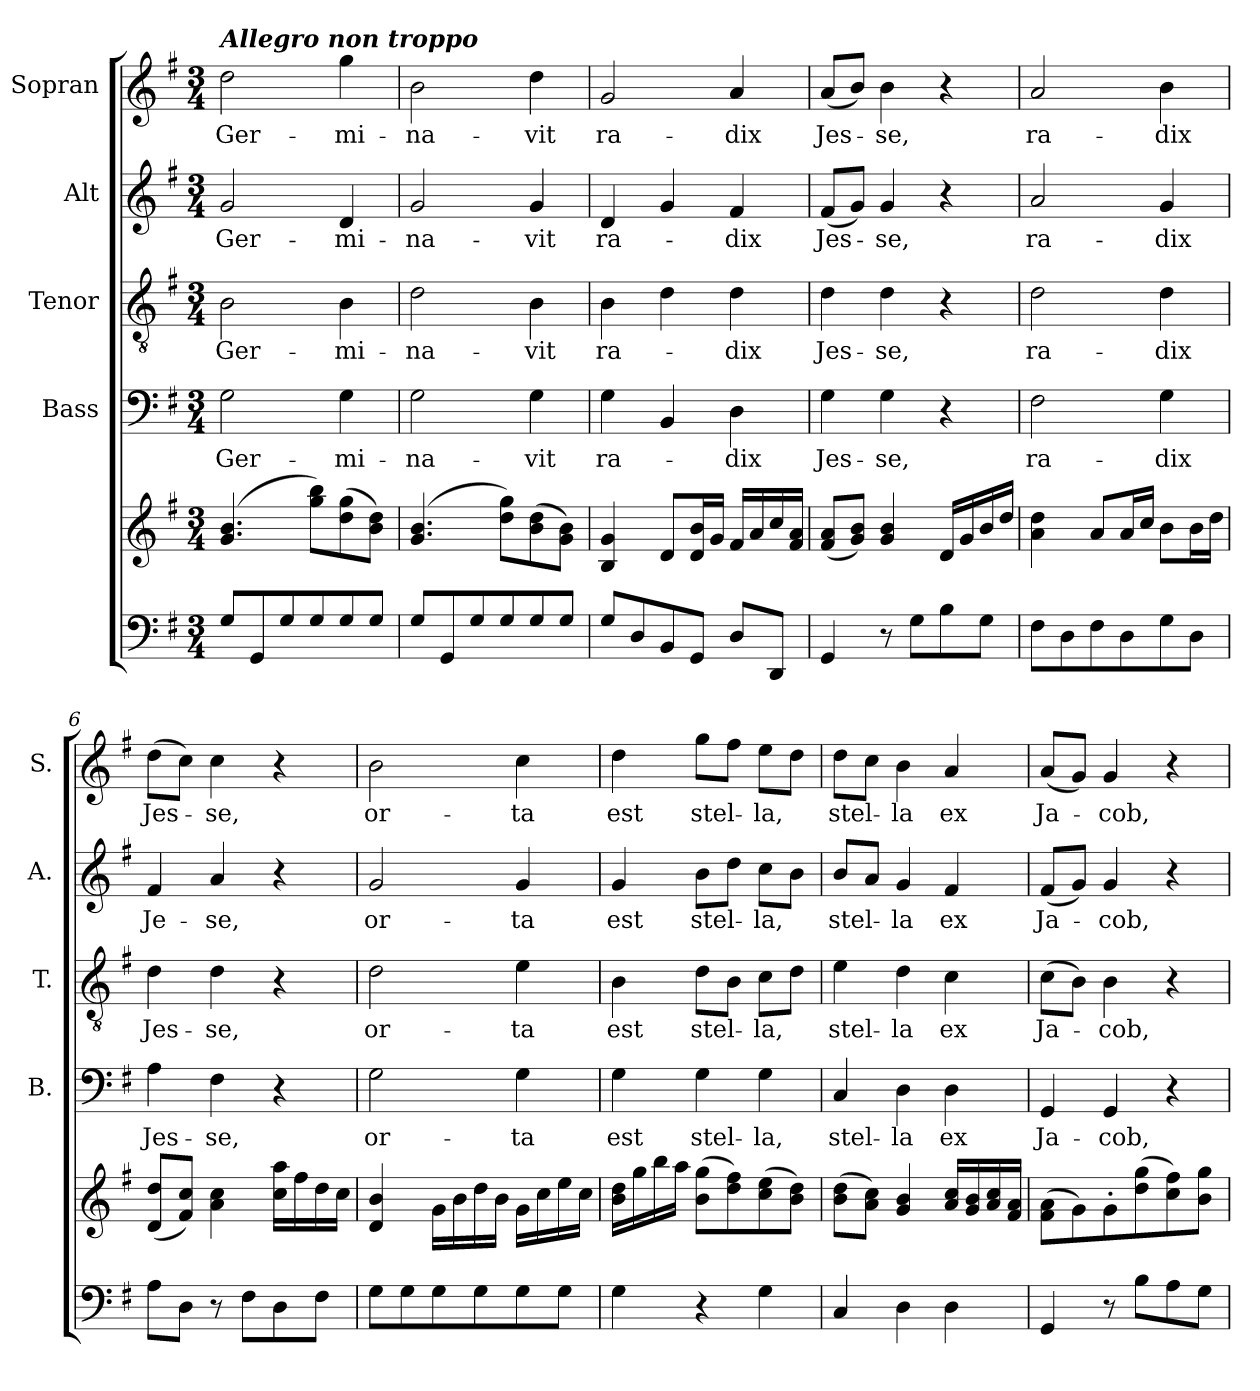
**kern	**kern	**kern	**text	**kern	**text	**kern	**text	**kern	**text
*part5	*part5	*part4	*part4	*part3	*part3	*part2	*part2	*part1	*part1
*staff6	*staff5	*staff4	*staff4	*staff3	*staff3	*staff2	*staff2	*staff1	*staff1
*	*	*I"Bass	*	*I"Tenor	*	*I"Alt	*	*I"Sopran	*
*	*	*I'B.	*	*I'T.	*	*I'A.	*	*I'S.	*
*clefF4	*clefG2	*clefF4	*	*clefGv2	*	*clefG2	*	*clefG2	*
*k[f#]	*k[f#]	*k[f#]	*	*k[f#]	*	*k[f#]	*	*k[f#]	*
*G:	*G:	*G:	*	*G:	*	*G:	*	*G:	*
*M3/4	*M3/4	*M3/4	*	*M3/4	*	*M3/4	*	*M3/4	*
=1	=1	=1	=1	=1	=1	=1	=1	=1	=1
!	!	!	!	!	!	!	!	!LO:TX:a:Bi:t=Allegro non troppo	!
!	!	!	!LO:LY:b	!	!LO:LY:b	!	!LO:LY:b	!	!LO:LY:b
8G/L	(4.g/ 4.b/	2G\	Ger-	2B\	Ger-	2g/	Ger-	2dd\	Ger-
8GG/	.	.	.	.	.	.	.	.	.
8G/	.	.	.	.	.	.	.	.	.
8G/	8gg\ 8bb\L)	.	.	.	.	.	.	.	.
!	!	!	!LO:LY:b	!	!LO:LY:b	!	!LO:LY:b	!	!LO:LY:b
8G/	(>8dd\ 8gg\	4G\	-mi-	4B\	-mi-	4d/	-mi-	4gg\	-mi-
8G/J	8b\ 8dd\J)	.	.	.	.	.	.	.	.
=2	=2	=2	=2	=2	=2	=2	=2	=2	=2
!	!	!	!LO:LY:b	!	!LO:LY:b	!	!LO:LY:b	!	!LO:LY:b
8G/L	(4.g/ 4.b/	2G\	-na-	2d\	-na-	2g/	-na-	2b\	-na-
8GG/	.	.	.	.	.	.	.	.	.
8G/	.	.	.	.	.	.	.	.	.
8G/	8dd\ 8gg\L)	.	.	.	.	.	.	.	.
!	!	!	!LO:LY:b	!	!LO:LY:b	!	!LO:LY:b	!	!LO:LY:b
8G/	(>8b\ 8dd\	4G\	-vit	4B\	-vit	4g/	-vit	4dd\	-vit
8G/J	8g\ 8b\J)	.	.	.	.	.	.	.	.
=3	=3	=3	=3	=3	=3	=3	=3	=3	=3
!	!	!	!LO:LY:b	!	!LO:LY:b	!	!LO:LY:b	!	!LO:LY:b
8G/L	4B/ 4g/	4G\	ra-	4B\	ra-	4d/	ra-	2g/	ra-
8D/	.	.	.	.	.	.	.	.	.
8BB/	8d/L	4BB/	.	4d\	.	4g/	.	.	.
8GG/J	16d/ 16b/L	.	.	.	.	.	.	.	.
.	16g/JJ	.	.	.	.	.	.	.	.
!	!	!	!LO:LY:b	!	!LO:LY:b	!	!LO:LY:b	!	!LO:LY:b
8D/L	16f#/LL	4D\	-dix	4d\	-dix	4f#/	-dix	4a/	-dix
.	16a/	.	.	.	.	.	.	.	.
8DD/J	16cc/	.	.	.	.	.	.	.	.
.	16f#/ 16a/JJ	.	.	.	.	.	.	.	.
=4	=4	=4	=4	=4	=4	=4	=4	=4	=4
!	!	!	!LO:LY:b	!	!LO:LY:b	!	!LO:LY:b	!	!LO:LY:b
4GG/	(<8f#/ 8a/L	4G\	Jes-	4d\	Jes-	(<8f#/L	Jes-	(<8a/L	Jes-
.	8g/ 8b/J)	.	.	.	.	8g/J)	.	8b/J)	.
!	!	!	!LO:LY:b	!	!LO:LY:b	!	!LO:LY:b	!	!LO:LY:b
8r	4g/ 4b/	4G\	-se,	4d\	-se,	4g/	-se,	4b\	-se,
8G\L	.	.	.	.	.	.	.	.	.
8B\	16d/LL	4r	.	4r	.	4r	.	4r	.
.	16g/	.	.	.	.	.	.	.	.
8G\J	16b/	.	.	.	.	.	.	.	.
.	16dd/JJ	.	.	.	.	.	.	.	.
=5	=5	=5	=5	=5	=5	=5	=5	=5	=5
!	!	!	!LO:LY:b	!	!LO:LY:b	!	!LO:LY:b	!	!LO:LY:b
8F#\L	4a\ 4dd\	2F#\	ra-	2d\	ra-	2a/	ra-	2a/	ra-
8D\	.	.	.	.	.	.	.	.	.
8F#\	8a/L	.	.	.	.	.	.	.	.
8D\	16a/L	.	.	.	.	.	.	.	.
.	16cc/JJ	.	.	.	.	.	.	.	.
!	!	!	!LO:LY:b	!	!LO:LY:b	!	!LO:LY:b	!	!LO:LY:b
8G\	8b\L	4G\	-dix	4d\	-dix	4g/	-dix	4b\	-dix
8D\J	16b\L	.	.	.	.	.	.	.	.
.	16dd\JJ	.	.	.	.	.	.	.	.
!!LO:LB:g=z
=6	=6	=6	=6	=6	=6	=6	=6	=6	=6
!	!	!	!LO:LY:b	!	!LO:LY:b	!	!LO:LY:b	!	!LO:LY:b
8A\L	(<8d/ 8dd/L	4A\	Jes-	4d\	Jes-	4f#/	Je-	(>8dd\L	Jes-
8D\J	8f#/ 8cc/J)	.	.	.	.	.	.	8cc\J)	.
!	!	!	!LO:LY:b	!	!LO:LY:b	!	!LO:LY:b	!	!LO:LY:b
8r	4a\ 4cc\	4F#\	-se,	4d\	-se,	4a/	-se,	4cc\	-se,
8F#\L	.	.	.	.	.	.	.	.	.
8D\	16cc\ 16aa\LL	4r	.	4r	.	4r	.	4r	.
.	16ff#\	.	.	.	.	.	.	.	.
8F#\J	16dd\	.	.	.	.	.	.	.	.
.	16cc\JJ	.	.	.	.	.	.	.	.
=7	=7	=7	=7	=7	=7	=7	=7	=7	=7
!	!	!	!LO:LY:b	!	!LO:LY:b	!	!LO:LY:b	!	!LO:LY:b
8G\L	4d/ 4b/	2G\	or-	2d\	or-	2g/	or-	2b\	or-
8G\	.	.	.	.	.	.	.	.	.
8G\	16g\LL	.	.	.	.	.	.	.	.
.	16b\	.	.	.	.	.	.	.	.
8G\	16dd\	.	.	.	.	.	.	.	.
.	16b\JJ	.	.	.	.	.	.	.	.
!	!	!	!LO:LY:b	!	!LO:LY:b	!	!LO:LY:b	!	!LO:LY:b
8G\	16g\LL	4G\	-ta	4e\	-ta	4g/	-ta	4cc\	-ta
.	16cc\	.	.	.	.	.	.	.	.
8G\J	16ee\	.	.	.	.	.	.	.	.
.	16cc\JJ	.	.	.	.	.	.	.	.
=8	=8	=8	=8	=8	=8	=8	=8	=8	=8
!	!	!	!LO:LY:b	!	!LO:LY:b	!	!LO:LY:b	!	!LO:LY:b
4G\	16b\ 16dd\LL	4G\	est	4B\	est	4g/	est	4dd\	est
.	16gg\	.	.	.	.	.	.	.	.
.	16bb\	.	.	.	.	.	.	.	.
.	16aa\JJ	.	.	.	.	.	.	.	.
!	!	!	!LO:LY:b	!	!LO:LY:b	!	!LO:LY:b	!	!LO:LY:b
4r	(>8b\ 8gg\L	4G\	stel-	8d\L	stel-	8b\L	stel-	8gg\L	stel-
.	8dd\ 8ff#\)	.	.	8B\J	.	8dd\J	.	8ff#\J	.
!	!	!	!LO:LY:b	!	!LO:LY:b	!	!LO:LY:b	!	!LO:LY:b
4G\	(>8cc\ 8ee\	4G\	-la,	8c\L	-la,	8cc\L	-la,	8ee\L	-la,
.	8b\ 8dd\J)	.	.	8d\J	.	8b\J	.	8dd\J	.
=9	=9	=9	=9	=9	=9	=9	=9	=9	=9
!	!	!	!LO:LY:b	!	!LO:LY:b	!	!LO:LY:b	!	!LO:LY:b
4C/	(>8b\ 8dd\L	4C/	stel-	4e\	stel-	8b/L	stel-	8dd\L	stel-
.	8a\ 8cc\J)	.	.	.	.	8a/J	.	8cc\J	.
!	!	!	!LO:LY:b	!	!LO:LY:b	!	!LO:LY:b	!	!LO:LY:b
4D\	4g/ 4b/	4D\	-la	4d\	-la	4g/	-la	4b\	-la
!	!	!	!LO:LY:b	!	!LO:LY:b	!	!LO:LY:b	!	!LO:LY:b
4D\	16a/ 16cc/LL	4D\	ex	4c\	ex	4f#/	ex	4a/	ex
.	16g/ 16b/	.	.	.	.	.	.	.	.
.	16a/ 16cc/	.	.	.	.	.	.	.	.
.	16f#/ 16a/JJ	.	.	.	.	.	.	.	.
=10	=10	=10	=10	=10	=10	=10	=10	=10	=10
!	!	!	!LO:LY:b	!	!LO:LY:b	!	!LO:LY:b	!	!LO:LY:b
4GG/	(>8f#\ 8a\L	4GG/	Ja-	(>8c\L	Ja-	(<8f#/L	Ja-	(<8a/L	Ja-
.	8g\)	.	.	8B\J)	.	8g/J)	.	8g/J)	.
!	!	!	!LO:LY:b	!	!LO:LY:b	!	!LO:LY:b	!	!LO:LY:b
8r	8g'>\	4GG/	-cob,	4B\	-cob,	4g/	-cob,	4g/	-cob,
8B\L	(>8dd\ 8gg\	.	.	.	.	.	.	.	.
8A\	8cc\ 8ff#\)	4r	.	4r	.	4r	.	4r	.
8G\J	8b\ 8gg\J	.	.	.	.	.	.	.	.
=	=	=	=	=	=	=	=	=	=
*-	*-	*-	*-	*-	*-	*-	*-	*-	*-
